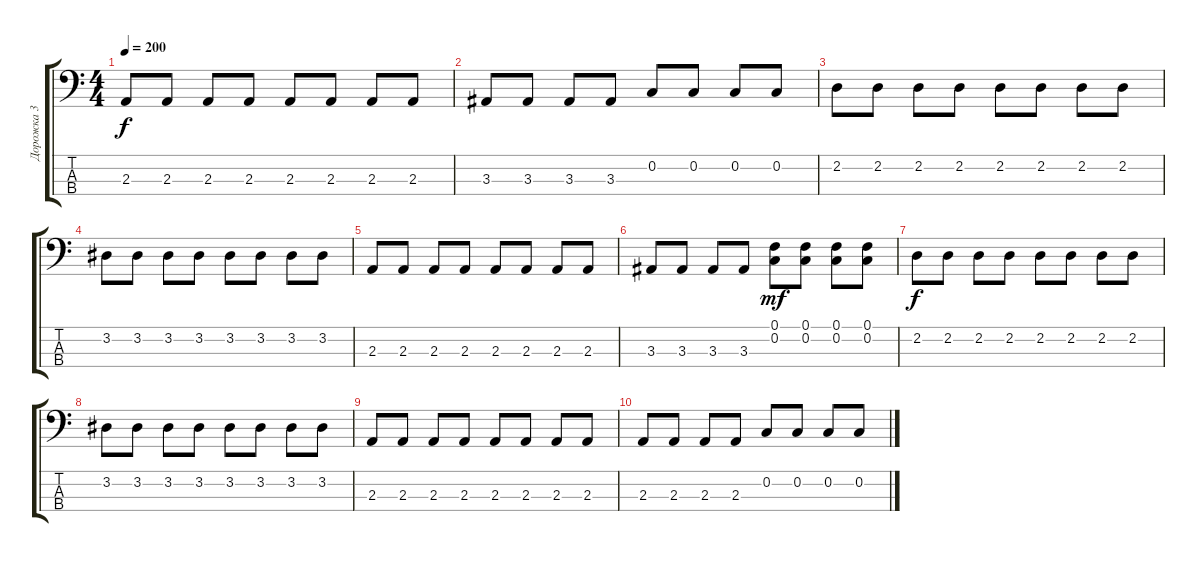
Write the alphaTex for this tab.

\track ("Дорожка 3" "Дорожка 3") {instrument electricbasspick}
\staff {score tabs}
\tuning (F2 C2 G1 D1) {hide}
\ts (4 4)
\tempo 200
\clef f4
\ks c
2.3.8{dy f} 2.3.8 2.3.8 2.3.8 2.3.8 2.3.8 2.3.8 2.3.8 |
3.3.8 3.3.8 3.3.8 3.3.8 0.2.8 0.2.8 0.2.8 0.2.8 |
2.2.8 2.2.8 2.2.8 2.2.8 2.2.8 2.2.8 2.2.8 2.2.8 |
3.2.8 3.2.8 3.2.8 3.2.8 3.2.8 3.2.8 3.2.8 3.2.8 |
2.3.8 2.3.8 2.3.8 2.3.8 2.3.8 2.3.8 2.3.8 2.3.8 |
3.3.8 3.3.8 3.3.8 3.3.8 (0.1 0.2).8{dy mf} (0.1 0.2).8 (0.1 0.2).8 (0.1 0.2).8 |
2.2.8{dy f} 2.2.8 2.2.8 2.2.8 2.2.8 2.2.8 2.2.8 2.2.8 |
3.2.8 3.2.8 3.2.8 3.2.8 3.2.8 3.2.8 3.2.8 3.2.8 |
2.3.8 2.3.8 2.3.8 2.3.8 2.3.8 2.3.8 2.3.8 2.3.8 |
2.3.8 2.3.8 2.3.8 2.3.8 0.2.8 0.2.8 0.2.8 0.2.8
